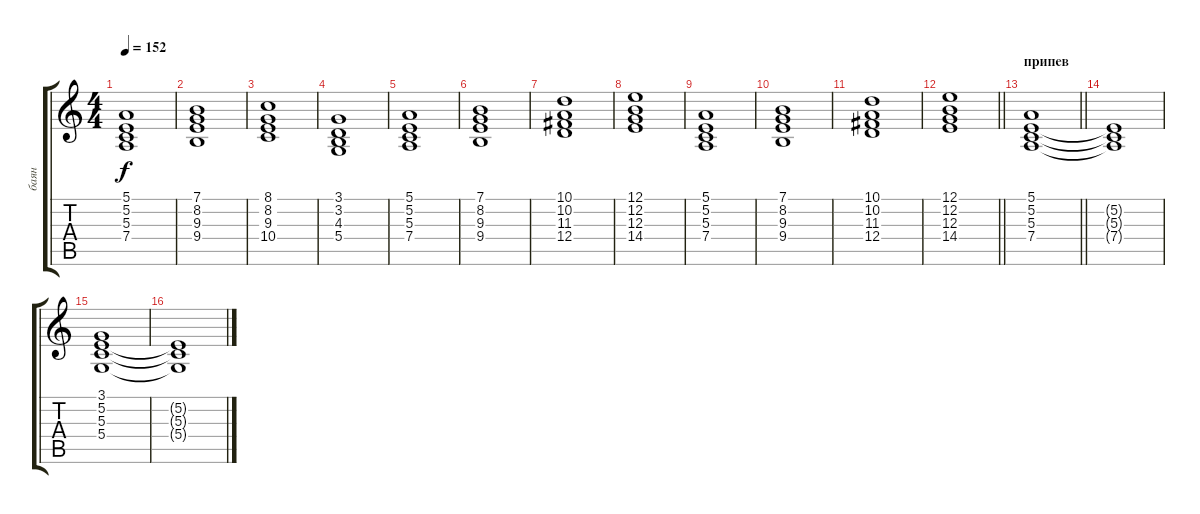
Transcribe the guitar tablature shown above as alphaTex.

\track ("баян" "баян") {instrument tangoaccordion}
\staff {score tabs}
\tuning (E4 B3 G3 D3 A2 E2) {hide}
\ts (4 4)
\tempo 152
\clef g2
\ks c
(5.1 5.2 5.3 7.4).1{dy f} |
(7.1 8.2 9.3 9.4).1 |
(8.1 8.2 9.3 10.4).1 |
(3.1 3.2 4.3 5.4).1 |
(5.1 5.2 5.3 7.4).1 |
(7.1 8.2 9.3 9.4).1 |
(10.1 10.2 11.3 12.4).1 |
(12.1 12.2 12.3 14.4).1 |
(5.1 5.2 5.3 7.4).1 |
(7.1 8.2 9.3 9.4).1 |
(10.1 10.2 11.3 12.4).1 |
\barLineRight lightlight
(12.1 12.2 12.3 14.4).1 |
\section ("" "припев")
\barLineRight lightlight
(5.1 5.2 5.3 7.4).1 |
\section ("" "")
(5.2{t} 5.3{t} 7.4{t}).1 |
(3.1 5.2 5.3 5.4).1 |
(5.2{t} 5.3{t} 5.4{t}).1
